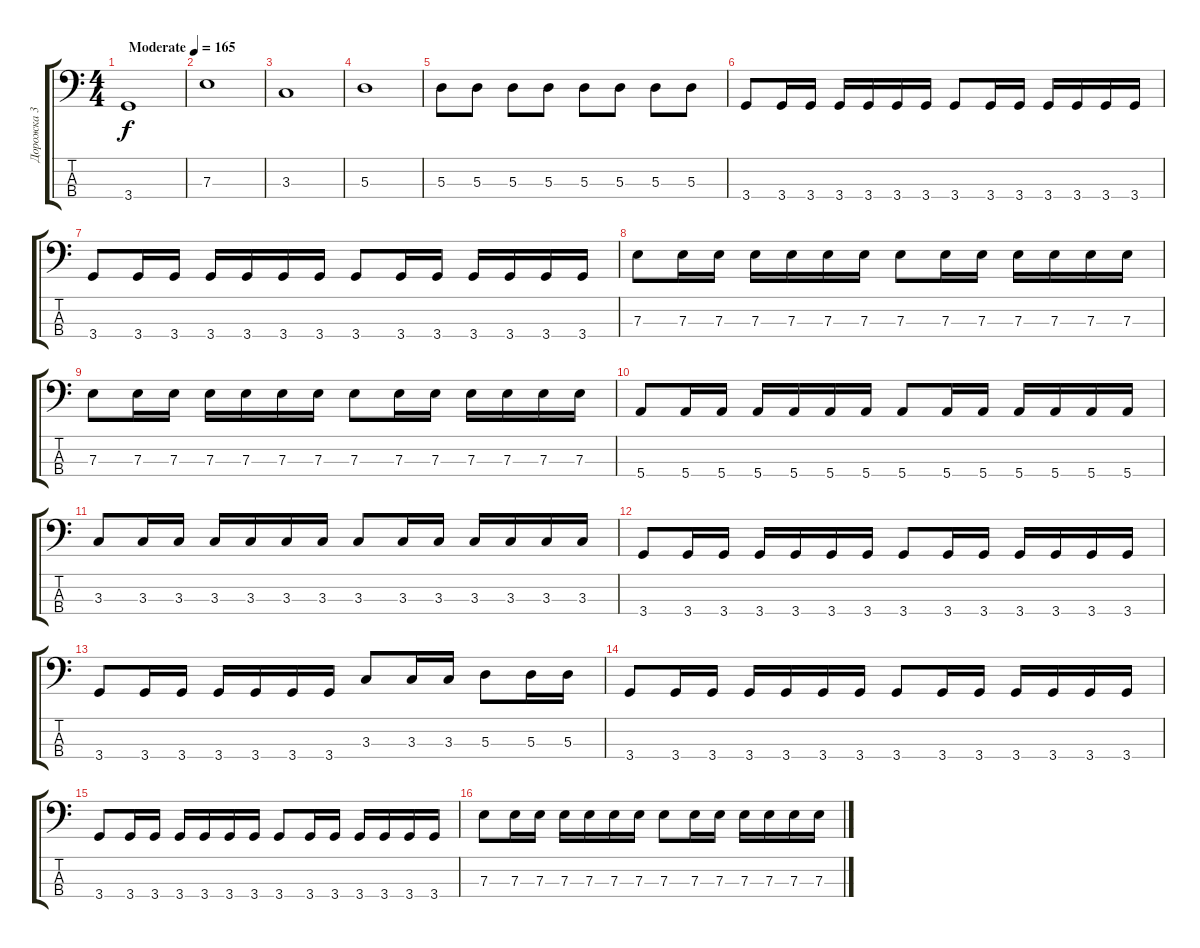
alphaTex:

\track ("Дорожка 3" "Дорожка 3") {instrument electricbassfinger}
\staff {score tabs}
\tuning (G2 D2 A1 E1) {hide}
\ts (4 4)
\tempo (165 "Moderate")
\clef f4
\ks c
3.4.1{dy f instrument electricbassfinger} |
7.3.1 |
3.3.1 |
5.3.1 |
5.3.8 5.3.8 5.3.8 5.3.8 5.3.8 5.3.8 5.3.8 5.3.8 |
3.4.8 3.4.16 3.4.16 3.4.16 3.4.16 3.4.16 3.4.16 3.4.8 3.4.16 3.4.16 3.4.16 3.4.16 3.4.16 3.4.16 |
3.4.8 3.4.16 3.4.16 3.4.16 3.4.16 3.4.16 3.4.16 3.4.8 3.4.16 3.4.16 3.4.16 3.4.16 3.4.16 3.4.16 |
7.3.8 7.3.16 7.3.16 7.3.16 7.3.16 7.3.16 7.3.16 7.3.8 7.3.16 7.3.16 7.3.16 7.3.16 7.3.16 7.3.16 |
7.3.8 7.3.16 7.3.16 7.3.16 7.3.16 7.3.16 7.3.16 7.3.8 7.3.16 7.3.16 7.3.16 7.3.16 7.3.16 7.3.16 |
5.4.8 5.4.16 5.4.16 5.4.16 5.4.16 5.4.16 5.4.16 5.4.8 5.4.16 5.4.16 5.4.16 5.4.16 5.4.16 5.4.16 |
3.3.8 3.3.16 3.3.16 3.3.16 3.3.16 3.3.16 3.3.16 3.3.8 3.3.16 3.3.16 3.3.16 3.3.16 3.3.16 3.3.16 |
3.4.8 3.4.16 3.4.16 3.4.16 3.4.16 3.4.16 3.4.16 3.4.8 3.4.16 3.4.16 3.4.16 3.4.16 3.4.16 3.4.16 |
3.4.8 3.4.16 3.4.16 3.4.16 3.4.16 3.4.16 3.4.16 3.3.8 3.3.16 3.3.16 5.3.8 5.3.16 5.3.16 |
3.4.8 3.4.16 3.4.16 3.4.16 3.4.16 3.4.16 3.4.16 3.4.8 3.4.16 3.4.16 3.4.16 3.4.16 3.4.16 3.4.16 |
3.4.8 3.4.16 3.4.16 3.4.16 3.4.16 3.4.16 3.4.16 3.4.8 3.4.16 3.4.16 3.4.16 3.4.16 3.4.16 3.4.16 |
7.3.8 7.3.16 7.3.16 7.3.16 7.3.16 7.3.16 7.3.16 7.3.8 7.3.16 7.3.16 7.3.16 7.3.16 7.3.16 7.3.16
